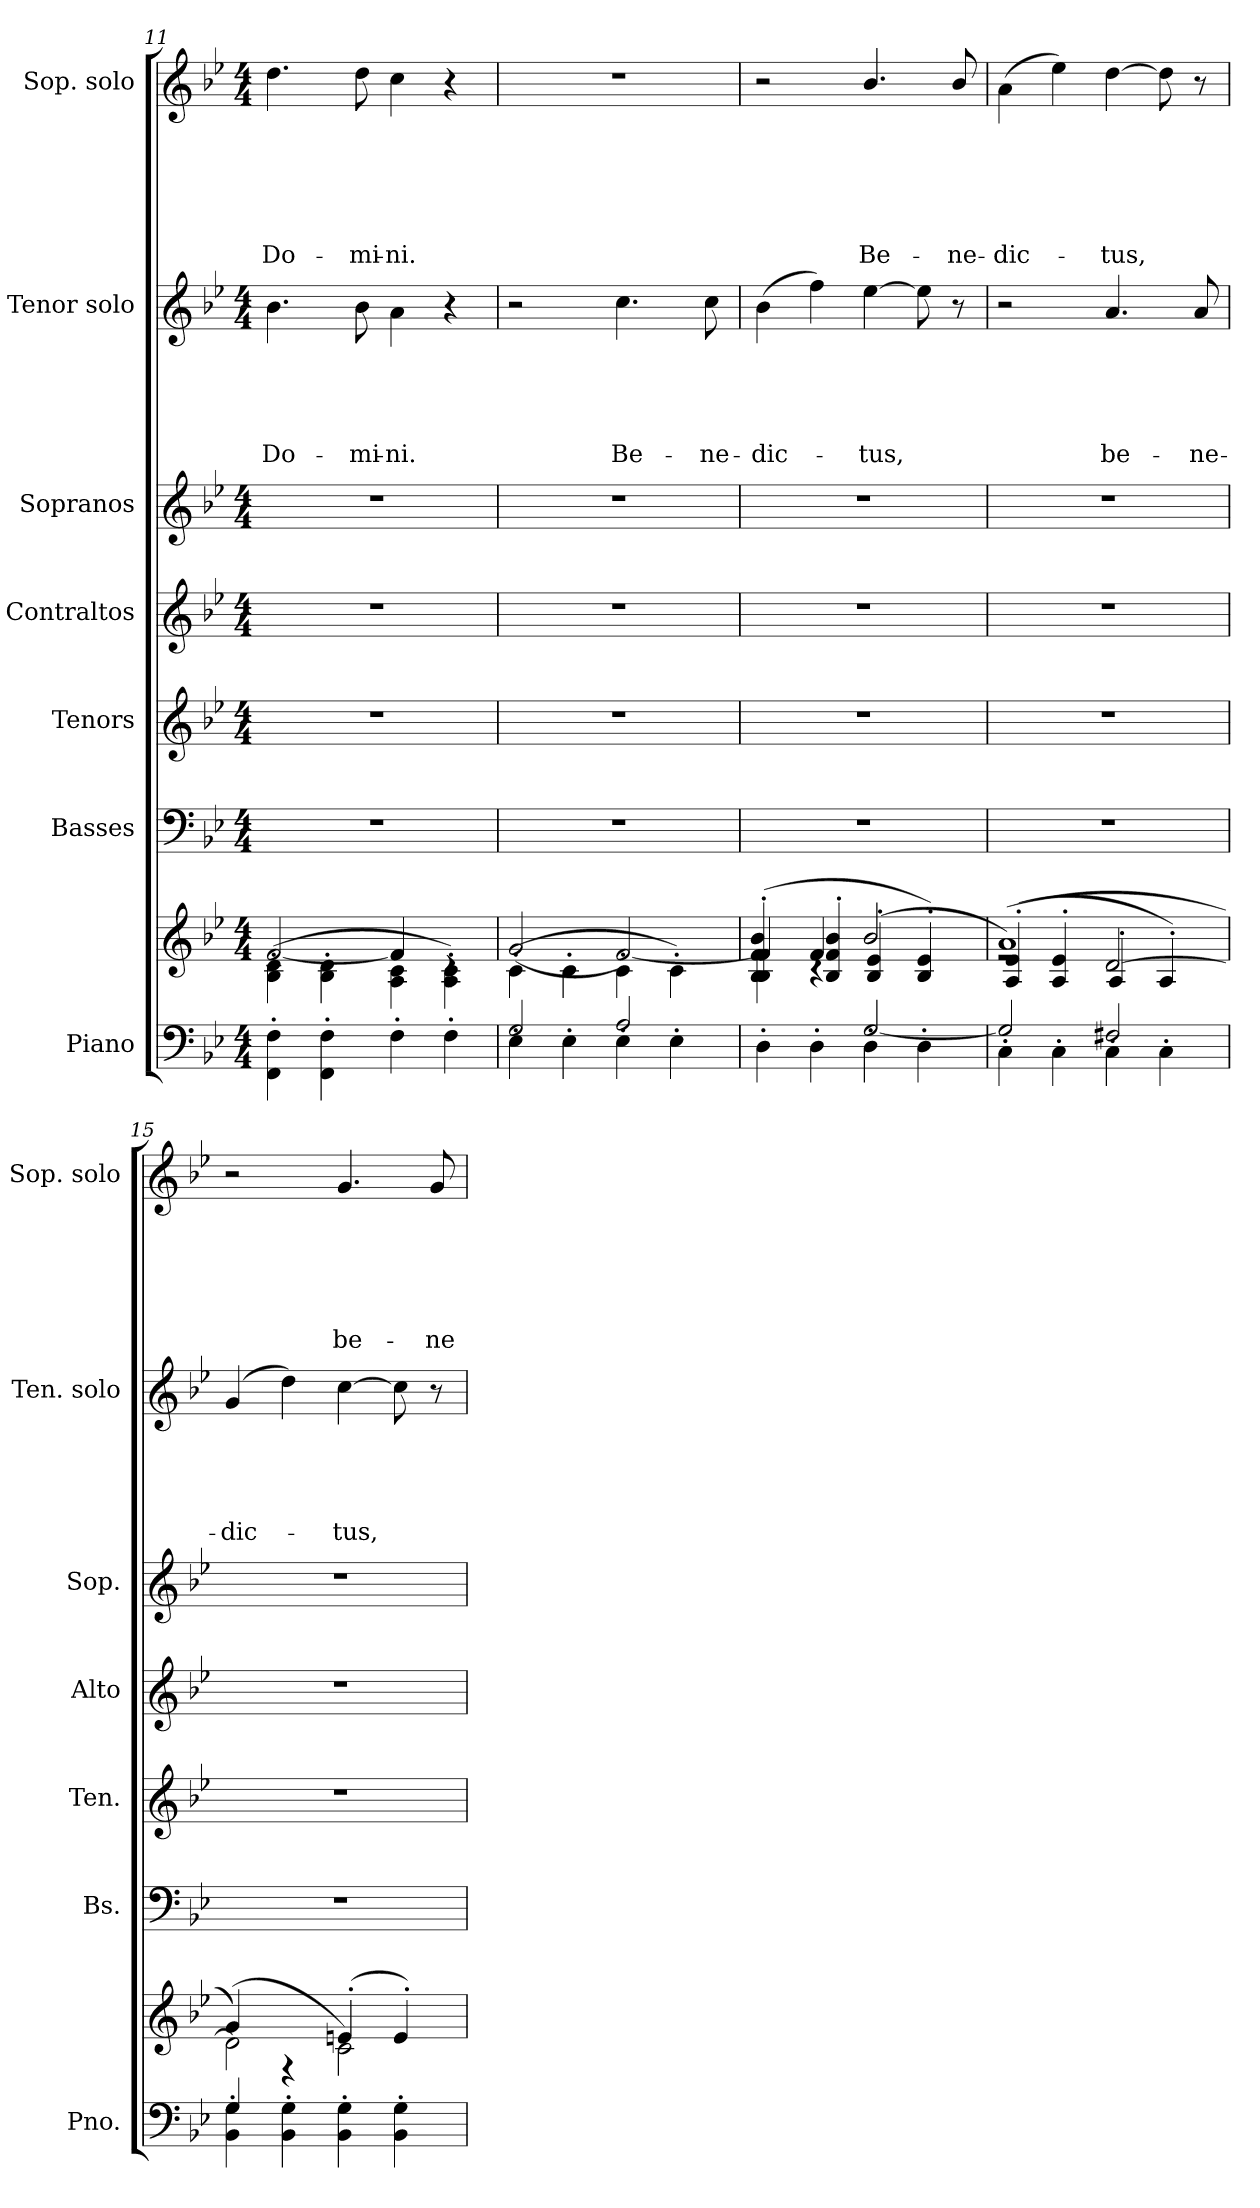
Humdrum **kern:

**kern	**kern	**kern	**kern	**kern	**kern	**kern	**text	**text	**text	**text	**text	**kern	**text	**text	**text	**text	**text	**text
*part7	*part7	*part6	*part5	*part4	*part3	*part2	*part2	*part2	*part2	*part2	*part2	*part1	*part1	*part1	*part1	*part1	*part1	*part1
*staff8	*staff7	*staff6	*staff5	*staff4	*staff3	*staff2	*staff2	*staff2	*staff2	*staff2	*staff2	*staff1	*staff1	*staff1	*staff1	*staff1	*staff1	*staff1
*I"Piano	*	*I"Basses	*I"Tenors	*I"Contraltos	*I"Sopranos	*I"Tenor solo	*	*	*	*	*	*I"Sop. solo	*	*	*	*	*	*
*I'Pno.	*	*I'Bs.	*I'Ten.	*I'Alto	*I'Sop.	*I'Ten. solo	*	*	*	*	*	*I'Sop. solo	*	*	*	*	*	*
*clefF4	*clefG2	*clefF4	*clefG2	*clefG2	*clefG2	*clefG2	*	*	*	*	*	*clefG2	*	*	*	*	*	*
*	*	*	*ITrd7c12	*	*	*ITrd7c12	*	*	*	*	*	*	*	*	*	*	*	*
*k[b-e-]	*k[b-e-]	*k[b-e-]	*k[b-e-]	*k[b-e-]	*k[b-e-]	*k[b-e-]	*	*	*	*	*	*k[b-e-]	*	*	*	*	*	*
*B-:	*B-:	*B-:	*B-:	*B-:	*B-:	*B-:	*	*	*	*	*	*B-:	*	*	*	*	*	*
*M4/4	*M4/4	*M4/4	*M4/4	*M4/4	*M4/4	*M4/4	*	*	*	*	*	*M4/4	*	*	*	*	*	*
=11	=11	=11	=11	=11	=11	=11	=11	=11	=11	=11	=11	=11	=11	=11	=11	=11	=11	=11
*^	*^	*	*	*	*	*	*	*	*	*	*	*	*	*	*	*	*	*
*	*^	*	*^	*	*	*	*	*	*	*	*	*	*	*	*	*	*	*	*	*
!	!	!	!	!	!	!	!	!	!	!	!	!	!	!	!LO:LY:b	!	!	!	!	!	!	!LO:LY:b
4FF\'< 4F\'<	1ryy	1ryy	1ryy	[>2f~>/	(<4B-\'> 4d\'>	1r	1r	1r	1r	4.B-\	.	.	.	.	Do-	4.dd\	.	.	.	.	.	Do-
4FF\'< 4F\'<	.	.	.	.	4B-\'> 4d\'>	.	.	.	.	.	.	.	.	.	.	.	.	.	.	.	.	.
!	!	!	!	!	!	!	!	!	!	!	!	!	!	!	!LO:LY:b	!	!	!	!	!	!	!LO:LY:b
.	.	.	.	.	.	.	.	.	.	8B-\	.	.	.	.	-mi-	8dd\	.	.	.	.	.	-mi-
!	!	!	!	!	!	!	!	!	!	!	!	!	!	!	!LO:LY:b	!	!	!	!	!	!	!LO:LY:b
4F'>\	.	.	.	4f/]	4A\'> 4c\'>	.	.	.	.	4A\	.	.	.	.	-ni.	4cc\	.	.	.	.	.	-ni.
4F'>\	.	.	.	4rc	4A\'> 4c\'>)	.	.	.	.	4r	.	.	.	.	.	4r	.	.	.	.	.	.
=12	=12	=12	=12	=12	=12	=12	=12	=12	=12	=12	=12	=12	=12	=12	=12	=12	=12	=12	=12	=12	=12	=12
4E-'>\	2G/	1ryy	1ryy	(>2g/	(<4c'>\	1r	1r	1r	1r	2r	.	.	.	.	.	1r	.	.	.	.	.	.
4E-'>\	.	.	.	.	4c'>\	.	.	.	.	.	.	.	.	.	.	.	.	.	.	.	.	.
!	!	!	!	!	!	!	!	!	!	!	!	!	!	!	!LO:LY:b	!	!	!	!	!	!	!
4E-'>\	2A/	.	.	[>2f/)	4c'>\	.	.	.	.	4.c\	.	.	.	.	Be-	.	.	.	.	.	.	.
4E-'>\	.	.	.	.	4c'>\)	.	.	.	.	.	.	.	.	.	.	.	.	.	.	.	.	.
!	!	!	!	!	!	!	!	!	!	!	!	!	!	!	!LO:LY:b	!	!	!	!	!	!	!
.	.	.	.	.	.	.	.	.	.	8c\	.	.	.	.	-ne-	.	.	.	.	.	.	.
=13	=13	=13	=13	=13	=13	=13	=13	=13	=13	=13	=13	=13	=13	=13	=13	=13	=13	=13	=13	=13	=13	=13
!	!	!	!	!	!	!	!	!	!	!	!	!	!	!	!LO:LY:b	!	!	!	!	!	!	!
4D'>\	2ryy	1ryy	4B-\ 4f\	4f/]	(<4B-/'> 4f/'> 4b-/'>	1r	1r	1r	1r	(>4B-\	.	.	.	.	-dic-	2r	.	.	.	.	.	.
4D'>\	.	.	4rc	4f/	4B-/'> 4f/'> 4b-/'>	.	.	.	.	4f\)	.	.	.	.	.	.	.	.	.	.	.	.
!	!	!	!	!	!	!	!	!	!	!	!	!	!	!	!LO:LY:b	!	!	!	!	!	!	!LO:LY:b
4D'>\	[>2G/	.	2ryy	(>2b-/	4B-/'> 4e-/'>	.	.	.	.	[>4e-\	.	.	.	.	-tus,	4.b-/	.	.	.	.	.	Be-
4D'>\	.	.	.	.	4B-/'> 4e-/'>)	.	.	.	.	8e-\]	.	.	.	.	.	.	.	.	.	.	.	.
!	!	!	!	!	!	!	!	!	!	!	!	!	!	!	!	!	!	!	!	!	!	!LO:LY:b
.	.	.	.	.	.	.	.	.	.	8r	.	.	.	.	.	8b-/	.	.	.	.	.	-ne-
!!LO:PB:g=z
=14	=14	=14	=14	=14	=14	=14	=14	=14	=14	=14	=14	=14	=14	=14	=14	=14	=14	=14	=14	=14	=14	=14
!	!	!	!	!	!	!	!	!	!	!	!	!	!	!	!	!	!	!	!	!	!	!LO:LY:b
4C'>\	2G/]	1ryy	2re	(>1a)	(<4A/'> 4e-/'>	1r	1r	1r	1r	2r	.	.	.	.	.	(>4a\	.	.	.	.	.	-dic-
4C'>\	.	.	.	.	4A/'> 4e-/'>	.	.	.	.	.	.	.	.	.	.	4ee-\)	.	.	.	.	.	.
!	!	!	!	!	!	!	!	!	!	!	!	!	!	!	!LO:LY:b	!	!	!	!	!	!	!LO:LY:b
4C'>\	2F#X/	.	[>2d/	.	4A'>/	.	.	.	.	4.A/	.	.	.	.	be-	[>4dd\	.	.	.	.	.	-tus,
4C'>\	.	.	.	.	4A'>/)	.	.	.	.	.	.	.	.	.	.	8dd\]	.	.	.	.	.	.
!	!	!	!	!	!	!	!	!	!	!	!	!	!	!	!LO:LY:b	!	!	!	!	!	!	!
.	.	.	.	.	.	.	.	.	.	8A/	.	.	.	.	-ne-	8r	.	.	.	.	.	.
=15	=15	=15	=15	=15	=15	=15	=15	=15	=15	=15	=15	=15	=15	=15	=15	=15	=15	=15	=15	=15	=15	=15
!	!	!	!	!	!	!	!	!	!	!	!	!	!	!	!LO:LY:b	!	!	!	!	!	!	!
4BB-\'< 4G\'<	4G/	1ryy	(<2d\]	4g/)	4ryy	1r	1r	1r	1r	(>4G/	.	.	.	.	-dic-	2r	.	.	.	.	.	.
4BB-\'< 4G\'<	2.ryy	.	.	2.ryy	4r	.	.	.	.	4d\)	.	.	.	.	.	.	.	.	.	.	.	.
!	!	!	!	!	!	!	!	!	!	!	!	!	!	!	!LO:LY:b	!	!	!	!	!	!	!LO:LY:b
4BB-\'< 4G\'<	.	.	2c\)	.	(>4en'</	.	.	.	.	[>4c\	.	.	.	.	-tus,	4.g/	.	.	.	.	.	be-
4BB-\'< 4G\'<	.	.	.	.	4e'</)	.	.	.	.	8c\]	.	.	.	.	.	.	.	.	.	.	.	.
!	!	!	!	!	!	!	!	!	!	!	!	!	!	!	!	!	!	!	!	!	!	!LO:LY:b
.	.	.	.	.	.	.	.	.	.	8r	.	.	.	.	.	8g/	.	.	.	.	.	-ne-
*v	*v	*v	*	*	*	*	*	*	*	*	*	*	*	*	*	*	*	*	*	*	*	*
*	*v	*v	*v	*	*	*	*	*	*	*	*	*	*	*	*	*	*	*	*	*
=	=	=	=	=	=	=	=	=	=	=	=	=	=	=	=	=	=	=
*-	*-	*-	*-	*-	*-	*-	*-	*-	*-	*-	*-	*-	*-	*-	*-	*-	*-	*-
